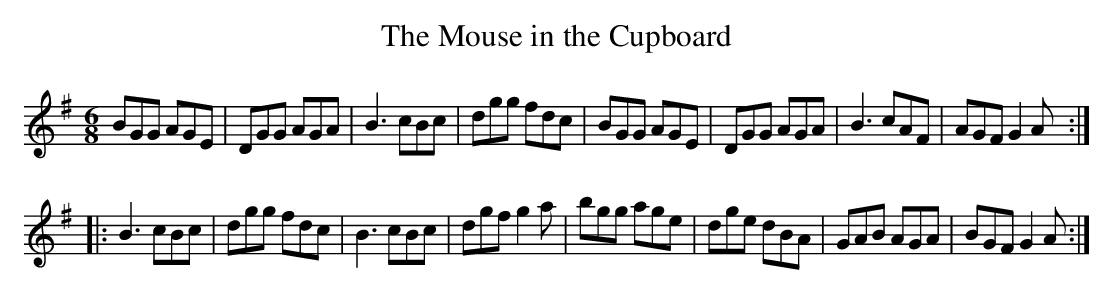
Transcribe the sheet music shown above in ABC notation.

X:1
T:Mouse in the Cupboard, The
M:6/8
K:G
BGG AGE|DGG AGA|B3 cBc|dgg fdc|BGG AGE|DGG AGA|B3 cAF|AGF G2A:|
|:B3 cBc|dgg fdc|B3 cBc|dgf g2a|bgg age|dge dBA|GAB AGA|BGF G2A:|
